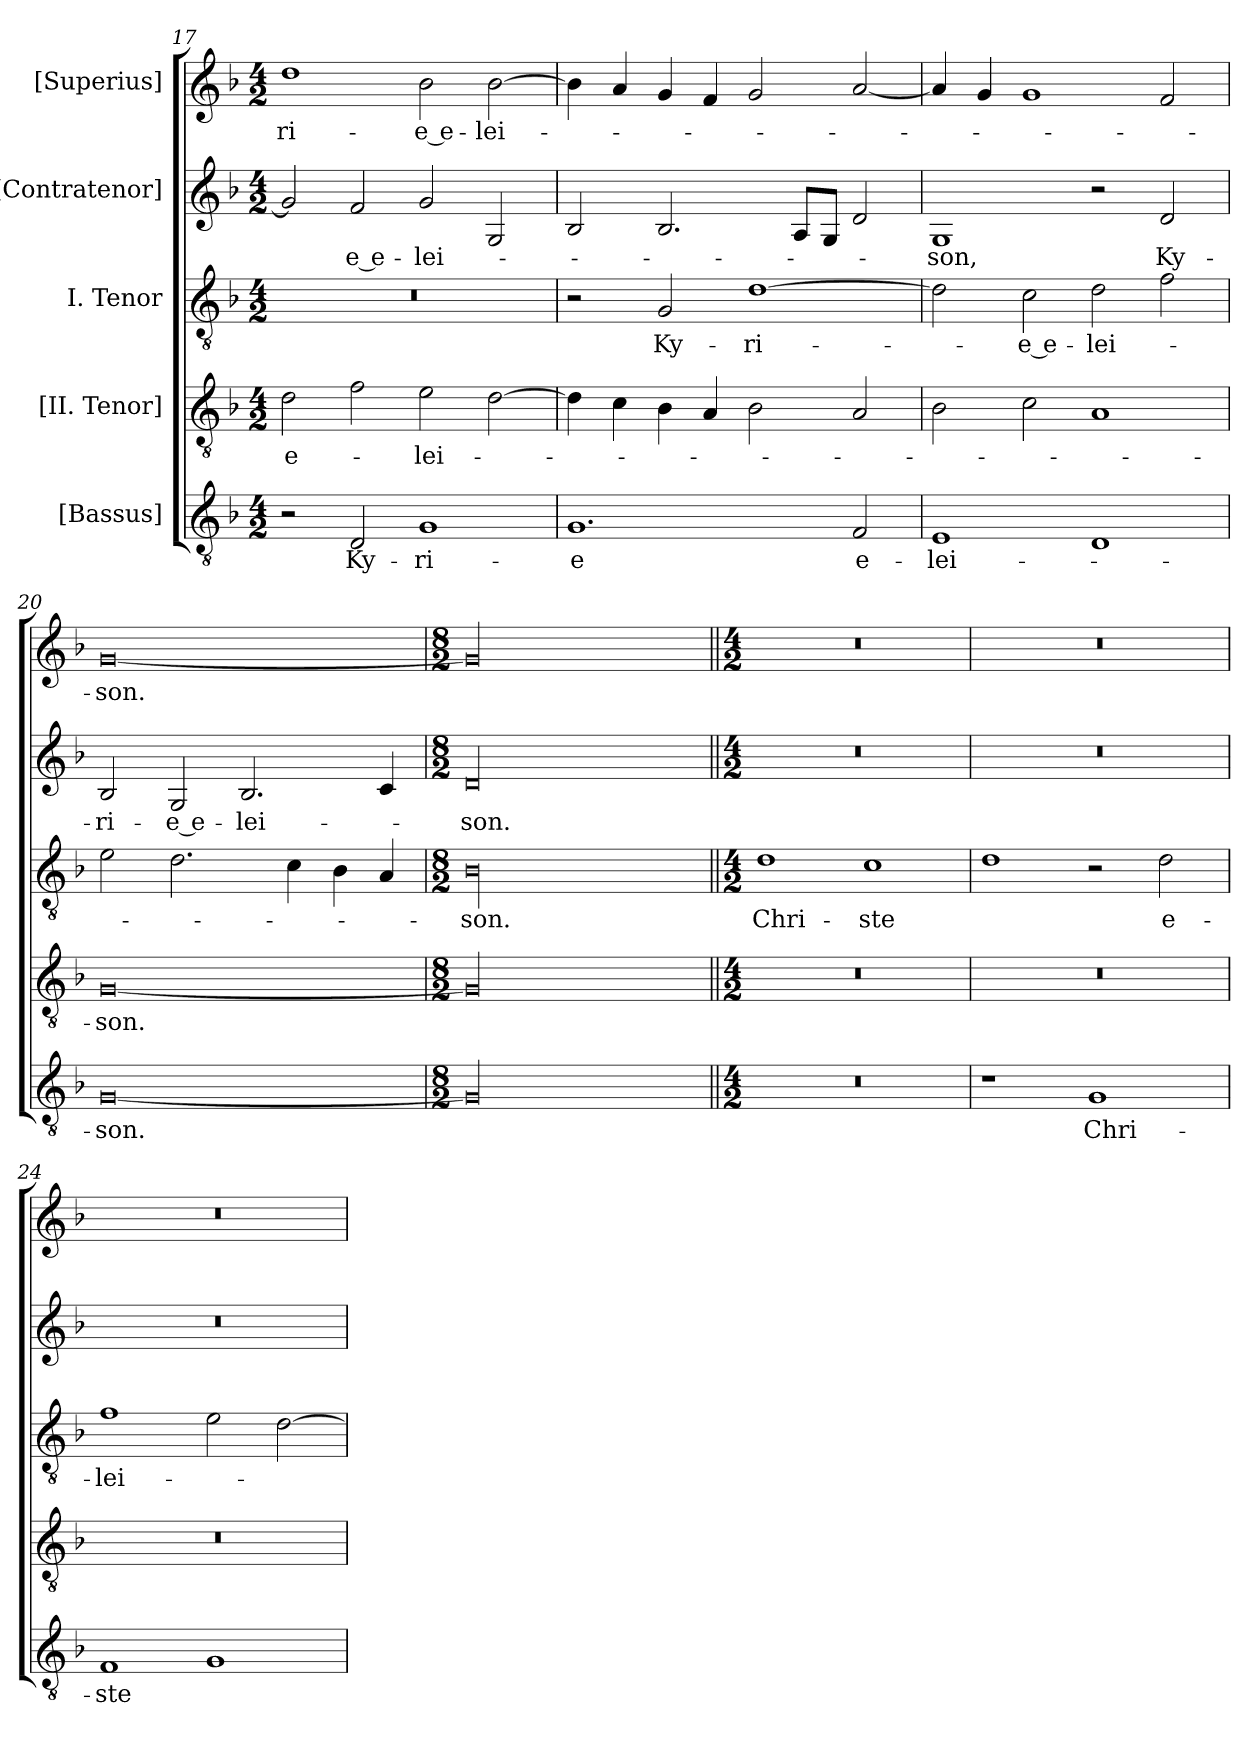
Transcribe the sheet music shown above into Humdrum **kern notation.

**kern	**text	**kern	**text	**kern	**text	**kern	**text	**kern	**text
*part5	*part5	*part4	*part4	*part3	*part3	*part2	*part2	*part1	*part1
*staff5	*staff5	*staff4	*staff4	*staff3	*staff3	*staff2	*staff2	*staff1	*staff1
*I"[Bassus]	*	*I"[II. Tenor]	*	*I"I. Tenor	*	*I"[Contratenor]	*	*I"[Superius]	*
*clefGv2	*	*clefGv2	*	*clefGv2	*	*clefG2	*	*clefG2	*
*k[b-]	*	*k[b-]	*	*k[b-]	*	*k[b-]	*	*k[b-]	*
*M4/2	*	*M4/2	*	*M4/2	*	*M4/2	*	*M4/2	*
=17	=17	=17	=17	=17	=17	=17	=17	=17	=17
2r	.	2d\	e-	0r	.	2g/]	.	1dd\	-ri-
2D/	Ky-	2f\	.	.	.	2f/	-e e-	.	.
1G/	-ri-	2e\	-lei-	.	.	2g/	-lei-	2b-\	-e e-
.	.	[2d\	.	.	.	2G/	.	[2b-\	-lei-
=18	=18	=18	=18	=18	=18	=18	=18	=18	=18
1.G/	-e	4d\]	.	2r	.	2B-/	.	4b-\]	.
.	.	4c\	.	.	.	.	.	4a/	.
.	.	4B-\	.	2G/	Ky-	2.B-/	.	4g/	.
.	.	4A/	.	.	.	.	.	4f/	.
.	.	2B-\	.	[1d\	-ri-	.	.	2g/	.
.	.	.	.	.	.	8A/L	.	.	.
.	.	.	.	.	.	8G/J	.	.	.
2F/	e-	2A/	.	.	.	2d/	.	[2a/	.
=19	=19	=19	=19	=19	=19	=19	=19	=19	=19
1E/	-lei-	2B-\	.	2d\]	.	1G/	-son,	4a/]	.
.	.	.	.	.	.	.	.	4g/	.
.	.	2c\	.	2c\	-e e-	.	.	1g/	.
1D/	.	1A/	.	2d\	-lei-	2r	.	.	.
.	.	.	.	2f\	.	2d/	Ky-	2f/	.
=20	=20	=20	=20	=20	=20	=20	=20	=20	=20
[0G/	-son.	[0G/	-son.	2e\	.	2B-/	-ri-	[0g/	-son.
.	.	.	.	2.d\	.	2G/	-e e-	.	.
.	.	.	.	.	.	2.B-/	-lei-	.	.
.	.	.	.	4c\	.	.	.	.	.
.	.	.	.	4B-\	.	.	.	.	.
.	.	.	.	4A/	.	4c/	.	.	.
=21	=21	=21	=21	=21	=21	=21	=21	=21	=21
*M8/2	*	*M8/2	*	*M8/2	*	*M8/2	*	*M8/2	*
00G/]	.	00G/]	.	00B-\	-son.	00d/	-son.	00g/]	.
=22||	=22||	=22||	=22||	=22||	=22||	=22||	=22||	=22||	=22||
*M4/2	*	*M4/2	*	*M4/2	*	*M4/2	*	*M4/2	*
0r	.	0r	.	1d\	Chri-	0r	.	0r	.
.	.	.	.	1c\	-ste	.	.	.	.
=23	=23	=23	=23	=23	=23	=23	=23	=23	=23
1r	.	0r	.	1d\	.	0r	.	0r	.
1G/	Chri-	.	.	2r	.	.	.	.	.
.	.	.	.	2d\	e-	.	.	.	.
=24	=24	=24	=24	=24	=24	=24	=24	=24	=24
1F/	-ste	0r	.	1f\	-lei-	0r	.	0r	.
1G/	.	.	.	2e\	.	.	.	.	.
.	.	.	.	[2d\	.	.	.	.	.
=	=	=	=	=	=	=	=	=	=
*-	*-	*-	*-	*-	*-	*-	*-	*-	*-
